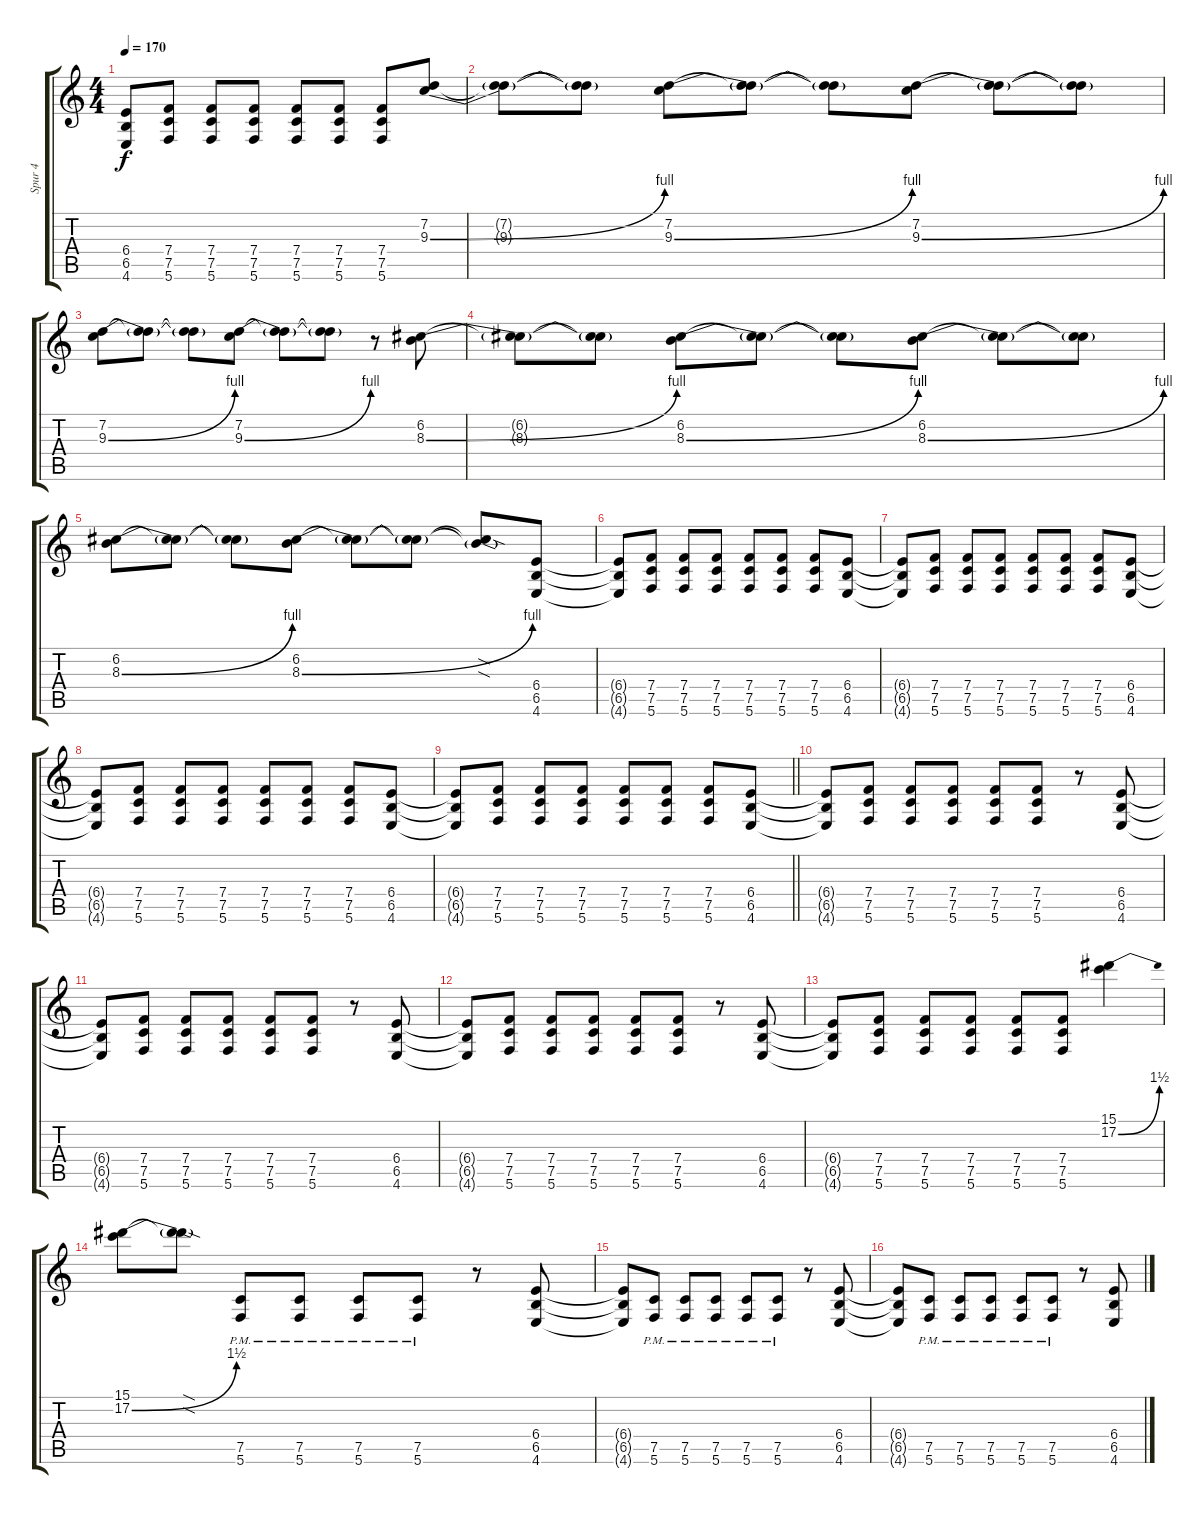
\track ("Spur 4" "Spur 4") {instrument distortionguitar}
\staff {score tabs}
\tuning (C4 G3 Eb3 Bb2 F2 C2) {hide}
\ts (4 4)
\tempo 170
\clef g2
\ks c
(6.4{t} 6.5{t} 4.6{t}).8{dy f} (7.4 7.5 5.6).8 (7.4 7.5 5.6).8 (7.4 7.5 5.6).8 (7.4 7.5 5.6).8 (7.4 7.5 5.6).8 (7.4 7.5 5.6).8 (7.2 9.3{be (bend 0 0 60 4)}).8 |
(7.2{t} 9.3{t}).8 (7.2{t} 9.3{t}).8 (7.2 9.3{be (bend 0 0 60 4)}).8 (7.2{t} 9.3{t}).8 (7.2{t} 9.3{t}).8 (7.2 9.3{be (bend 0 0 60 4)}).8 (7.2{t} 9.3{t}).8 (7.2{t} 9.3{t}).8 |
(7.2 9.3{be (bend 0 0 60 4)}).8 (7.2{t} 9.3{t}).8 (7.2{t} 9.3{t}).8 (7.2 9.3{be (bend 0 0 60 4)}).8 (7.2{t} 9.3{t}).8 (7.2{t} 9.3{t}).8 r.8 (6.2 8.3{be (bend 0 0 60 4)}).8 |
(6.2{t} 8.3{t}).8 (6.2{t} 8.3{t}).8 (6.2 8.3{be (bend 0 0 60 4)}).8 (6.2{t} 8.3{t}).8 (6.2{t} 8.3{t}).8 (6.2 8.3{be (bend 0 0 60 4)}).8 (6.2{t} 8.3{t}).8 (6.2{t} 8.3{t}).8 |
(6.2 8.3{be (bend 0 0 60 4)}).8 (6.2{t} 8.3{t}).8 (6.2{t} 8.3{t}).8 (6.2 8.3{be (bend 0 0 60 4)}).8 (6.2{t} 8.3{t}).8 (6.2{t} 8.3{t}).8 (6.2{sod t} 8.3{sod t}).8 (6.4 6.5 4.6).8 |
(6.4{t} 6.5{t} 4.6{t}).8 (7.4 7.5 5.6).8 (7.4 7.5 5.6).8 (7.4 7.5 5.6).8 (7.4 7.5 5.6).8 (7.4 7.5 5.6).8 (7.4 7.5 5.6).8 (6.4 6.5 4.6).8 |
(6.4{t} 6.5{t} 4.6{t}).8 (7.4 7.5 5.6).8 (7.4 7.5 5.6).8 (7.4 7.5 5.6).8 (7.4 7.5 5.6).8 (7.4 7.5 5.6).8 (7.4 7.5 5.6).8 (6.4 6.5 4.6).8 |
(6.4{t} 6.5{t} 4.6{t}).8 (7.4 7.5 5.6).8 (7.4 7.5 5.6).8 (7.4 7.5 5.6).8 (7.4 7.5 5.6).8 (7.4 7.5 5.6).8 (7.4 7.5 5.6).8 (6.4 6.5 4.6).8 |
\barLineRight lightlight
(6.4{t} 6.5{t} 4.6{t}).8 (7.4 7.5 5.6).8 (7.4 7.5 5.6).8 (7.4 7.5 5.6).8 (7.4 7.5 5.6).8 (7.4 7.5 5.6).8 (7.4 7.5 5.6).8 (6.4 6.5 4.6).8 |
(6.4{t} 6.5{t} 4.6{t}).8 (7.4 7.5 5.6).8 (7.4 7.5 5.6).8 (7.4 7.5 5.6).8 (7.4 7.5 5.6).8 (7.4 7.5 5.6).8 r.8 (6.4 6.5 4.6).8 |
(6.4{t} 6.5{t} 4.6{t}).8 (7.4 7.5 5.6).8 (7.4 7.5 5.6).8 (7.4 7.5 5.6).8 (7.4 7.5 5.6).8 (7.4 7.5 5.6).8 r.8 (6.4 6.5 4.6).8 |
(6.4{t} 6.5{t} 4.6{t}).8 (7.4 7.5 5.6).8 (7.4 7.5 5.6).8 (7.4 7.5 5.6).8 (7.4 7.5 5.6).8 (7.4 7.5 5.6).8 r.8 (6.4 6.5 4.6).8 |
(6.4{t} 6.5{t} 4.6{t}).8 (7.4 7.5 5.6).8 (7.4 7.5 5.6).8 (7.4 7.5 5.6).8 (7.4 7.5 5.6).8 (7.4 7.5 5.6).8 (15.1 17.2{be (bend 0 0 60 6)}).4 |
(15.1 17.2{be (bend 0 0 60 6)}).8 (15.1{sod t} 17.2{sod t}).8 (7.5{pm} 5.6{pm}).8 (7.5{pm} 5.6{pm}).8 (7.5{pm} 5.6{pm}).8 (7.5{pm} 5.6{pm}).8 r.8 (6.4 6.5 4.6).8 |
(6.4{t} 6.5{t} 4.6{t}).8 (7.5{pm} 5.6{pm}).8 (7.5{pm} 5.6{pm}).8 (7.5{pm} 5.6{pm}).8 (7.5{pm} 5.6{pm}).8 (7.5{pm} 5.6{pm}).8 r.8 (6.4 6.5 4.6).8 |
(6.4{t} 6.5{t} 4.6{t}).8 (7.5{pm} 5.6{pm}).8 (7.5{pm} 5.6{pm}).8 (7.5{pm} 5.6{pm}).8 (7.5{pm} 5.6{pm}).8 (7.5{pm} 5.6{pm}).8 r.8 (6.4 6.5 4.6).8
